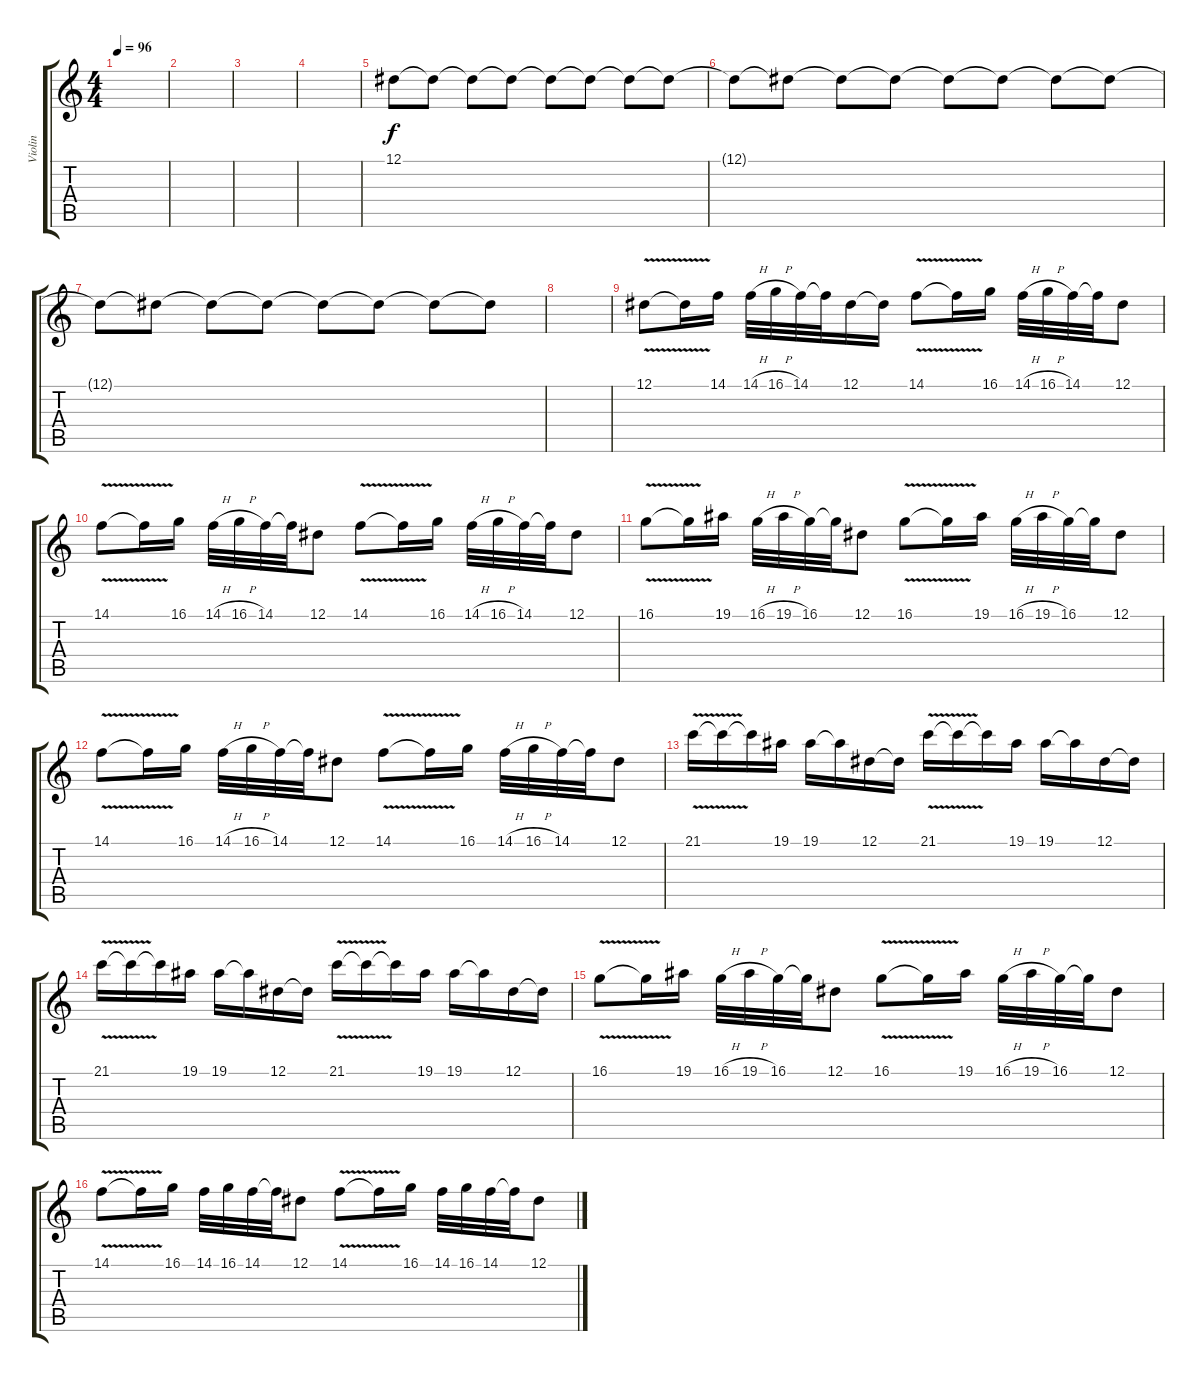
\track ("Violin" "Violin") {instrument violin}
\staff {score tabs}
\tuning (Eb4 Bb3 Gb3 Db3 Ab2 Eb2) {hide}
\ts (4 4)
\tempo 96
\clef g2
\ks c
|
|
|
|
12.1.8{volume 9} 12.1{t}.8{volume 8} 12.1{t}.8{volume 7} 12.1{t}.8{volume 6} 12.1{t}.8{volume 5} 12.1{t}.8{volume 4} 12.1{t}.8{volume 3} 12.1{t}.8{volume 2} |
12.1{t}.8{volume 1} 12.1{t}.8{volume 0} 12.1{t}.8 12.1{t}.8 12.1{t}.8 12.1{t}.8 12.1{t}.8 12.1{t}.8 |
12.1{t}.8 12.1{t}.8 12.1{t}.8 12.1{t}.8 12.1{t}.8 12.1{t}.8 12.1{t}.8 12.1{t}.8 |
|
12.1{v}.8{volume 9} 12.1{t}.16 14.1.16 14.1{h}.32 16.1{h}.32 14.1.32 14.1{t}.32 12.1.16 12.1{t}.16 14.1{v}.8 14.1{t}.16 16.1.16 14.1{h}.32 16.1{h}.32 14.1.32 14.1{t}.32 12.1.8 |
14.1{v}.8 14.1{t}.16 16.1.16 14.1{h}.32 16.1{h}.32 14.1.32 14.1{t}.32 12.1.8 14.1{v}.8 14.1{t}.16 16.1.16 14.1{h}.32 16.1{h}.32 14.1.32 14.1{t}.32 12.1.8 |
16.1{v}.8 16.1{t}.16 19.1.16 16.1{h}.32 19.1{h}.32 16.1.32 16.1{t}.32 12.1.8 16.1{v}.8 16.1{t}.16 19.1.16 16.1{h}.32 19.1{h}.32 16.1.32 16.1{t}.32 12.1.8 |
14.1{v}.8 14.1{t}.16 16.1.16 14.1{h}.32 16.1{h}.32 14.1.32 14.1{t}.32 12.1.8 14.1{v}.8 14.1{t}.16 16.1.16 14.1{h}.32 16.1{h}.32 14.1.32 14.1{t}.32 12.1.8 |
21.1{v}.16 21.1{t}.16 21.1{t}.16 19.1.16 19.1.16 19.1{t}.16 12.1.16 12.1{t}.16 21.1{v}.16 21.1{t}.16 21.1{t}.16 19.1.16 19.1.16 19.1{t}.16 12.1.16 12.1{t}.16 |
21.1{v}.16 21.1{t}.16 21.1{t}.16 19.1.16 19.1.16 19.1{t}.16 12.1.16 12.1{t}.16 21.1{v}.16 21.1{t}.16 21.1{t}.16 19.1.16 19.1.16 19.1{t}.16 12.1.16 12.1{t}.16 |
16.1{v}.8 16.1{t}.16 19.1.16 16.1{h}.32 19.1{h}.32 16.1.32 16.1{t}.32 12.1.8 16.1{v}.8 16.1{t}.16 19.1.16 16.1{h}.32 19.1{h}.32 16.1.32 16.1{t}.32 12.1.8 |
14.1{v}.8 14.1{t}.16 16.1.16 14.1.32 16.1.32 14.1.32 14.1{t}.32 12.1.8 14.1{v}.8 14.1{t}.16 16.1.16 14.1.32 16.1.32 14.1.32 14.1{t}.32 12.1.8
